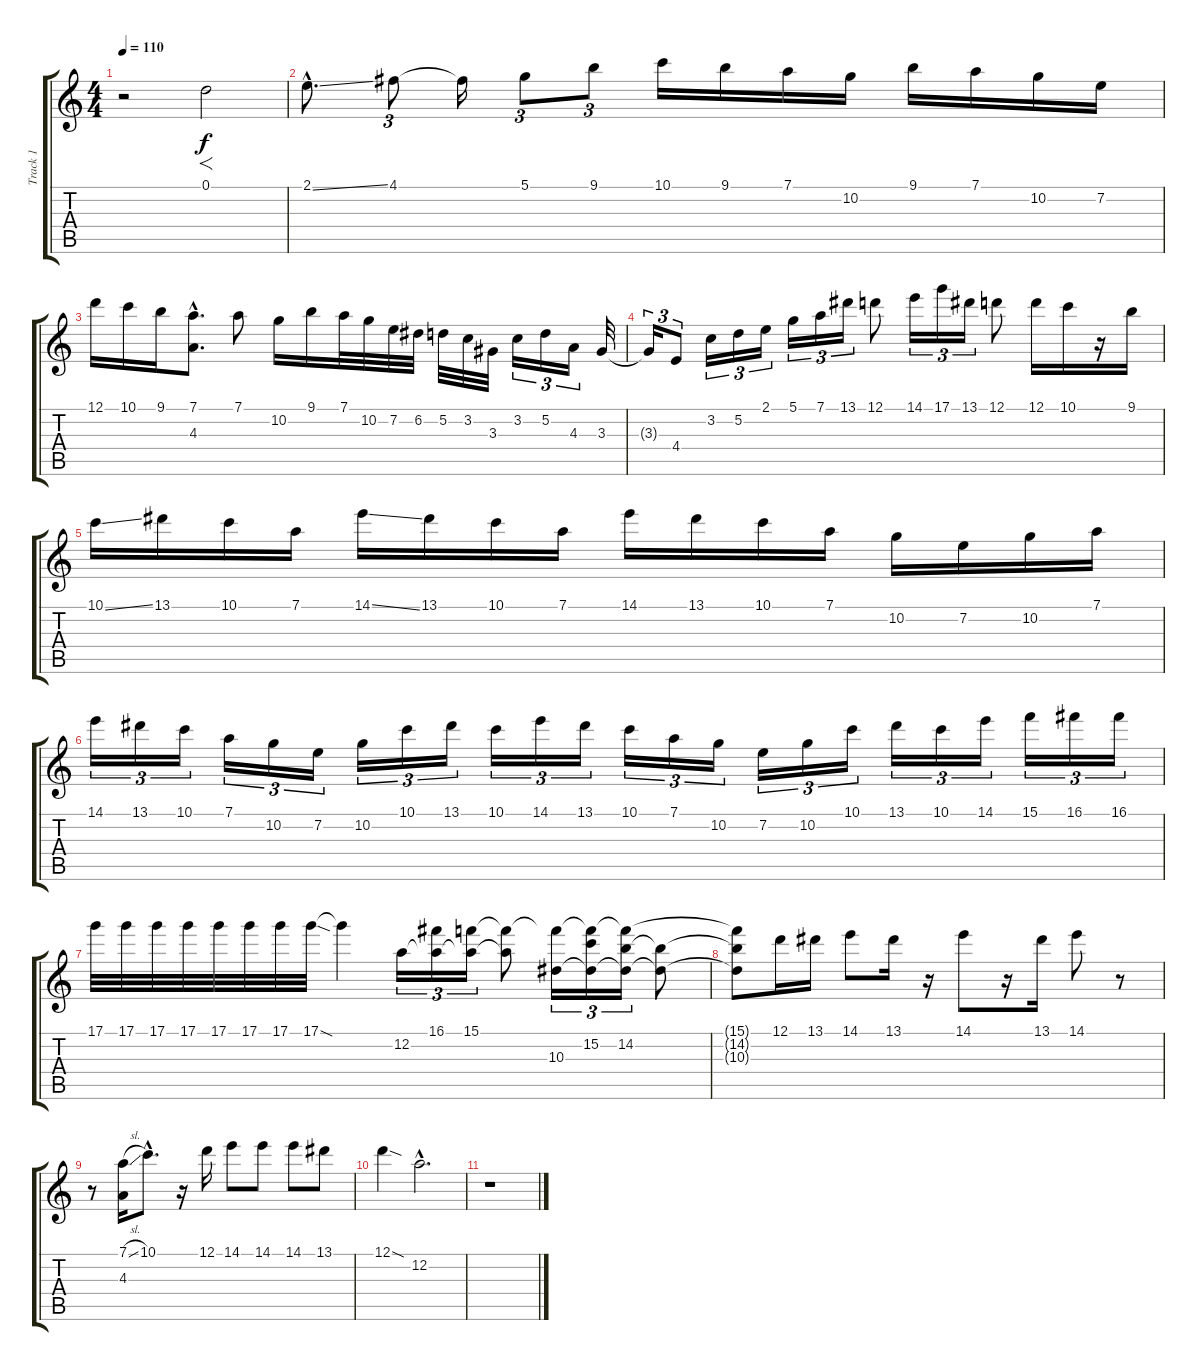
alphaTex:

\track ("Track 1" "Track 1") {instrument electricguitarjazz}
\staff {score tabs}
\tuning (D4 A3 F3 C3 G2 D2) {hide}
\ts (4 4)
\tempo 110
\clef g2
\ks c
r.2{dy f volume 16 balance 11 instrument electricguitarjazz} 0.1.2{f} |
2.1{ss hac}.8{d} 4.1.8{tu (3 2)} 4.1{t}.16 5.1.8{tu (3 2)} 9.1.8{tu (3 2)} 10.1.16 9.1.16 7.1.16 10.2.16 9.1.16 7.1.16 10.2.16 7.2.16 |
12.1.16 10.1.16 9.1.16 (7.1{hac} 4.3{hac}).8{d} 7.1.8 10.2.16 9.1.16 7.1.32 10.2.32 7.2.32 6.2.32 5.2.32 3.2.32 3.3.32 3.2.16{tu (3 2)} 5.2.16{tu (3 2)} 4.3.16{tu (3 2)} 3.3.32 |
3.3{t}.16{tu (3 2)} 4.4.8{tu (3 2)} 3.2.16{tu (3 2)} 5.2.16{tu (3 2)} 2.1.16{tu (3 2)} 5.1.16{tu (3 2)} 7.1.16{tu (3 2)} 13.1.16{tu (3 2)} 12.1.8 14.1.16{tu (3 2)} 17.1.16{tu (3 2)} 13.1.16{tu (3 2)} 12.1.8 12.1.16 10.1.16 r.16 9.1.16 |
10.1{ss}.16 13.1.16 10.1.16 7.1.16 14.1{ss}.16 13.1.16 10.1.16 7.1.16 14.1.16 13.1.16 10.1.16 7.1.16 10.2.16 7.2.16 10.2.16 7.1.16 |
14.1.16{tu (3 2)} 13.1.16{tu (3 2)} 10.1.16{tu (3 2)} 7.1.16{tu (3 2)} 10.2.16{tu (3 2)} 7.2.16{tu (3 2)} 10.2.16{tu (3 2)} 10.1.16{tu (3 2)} 13.1.16{tu (3 2)} 10.1.16{tu (3 2)} 14.1.16{tu (3 2)} 13.1.16{tu (3 2)} 10.1.16{tu (3 2)} 7.1.16{tu (3 2)} 10.2.16{tu (3 2)} 7.2.16{tu (3 2)} 10.2.16{tu (3 2)} 10.1.16{tu (3 2)} 13.1.16{tu (3 2)} 10.1.16{tu (3 2)} 14.1.16{tu (3 2)} 15.1.16{tu (3 2)} 16.1.16{tu (3 2)} 16.1.16{tu (3 2)} |
17.1.32 17.1.32 17.1.32 17.1.32 17.1.32 17.1.32 17.1.32 17.1{sod}.32 17.1{t}.4 12.2.16{tu (3 2)} (16.1 12.2{t}).16{tu (3 2)} (15.1 12.2{t}).16{tu (3 2)} (15.1{t} 12.2{t}).8 (15.1{t} 10.3).16{tu (3 2)} (15.1{t} 15.2 10.3{t}).16{tu (3 2)} (15.1{t} 14.2 10.3{t}).16{tu (3 2)} (14.2{t} 10.3{t}).8 |
(15.1{t} 14.2{t} 10.3{t}).8 12.1.16 13.1.16 14.1.8 13.1.16 r.16 14.1.8 r.16 13.1.16 14.1.8 r.8 |
r.8 (7.1{sl} 4.3).16 10.1{hac}.8{d} r.16 12.1.16 14.1.8 14.1.8 14.1.8 13.1.8 |
12.1{sod}.4 12.2{hac}.2{d} |
r.1
